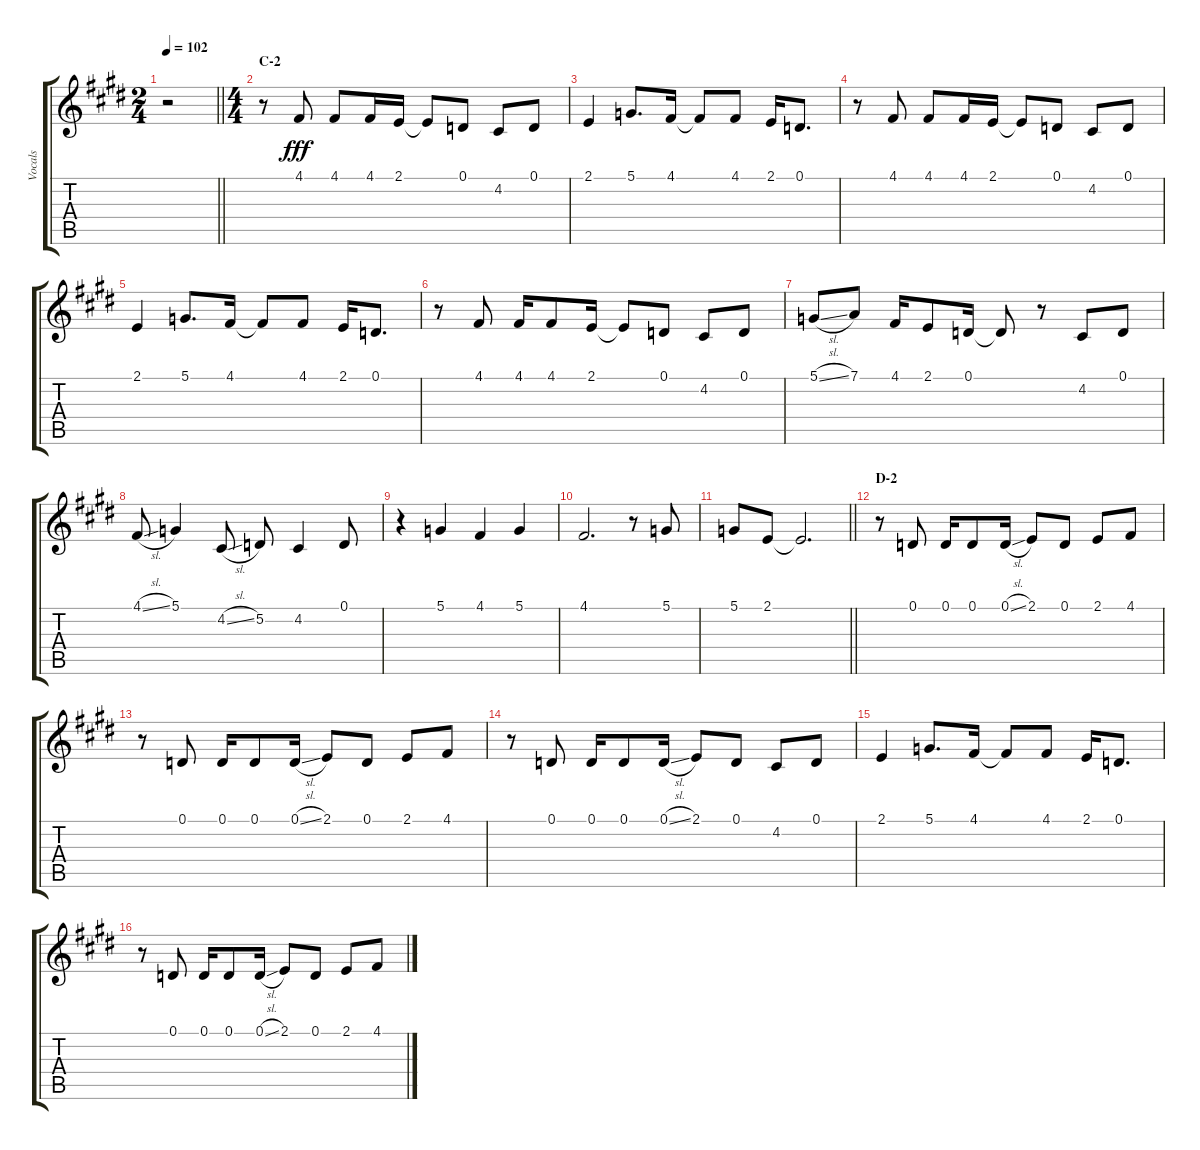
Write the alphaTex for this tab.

\track ("Vocals" "Vocals") {instrument voiceoohs}
\staff {score tabs}
\tuning (D4 A3 F3 C3 G2 D2) {hide}
\ts (2 4)
\tempo 102
\clef g2
\barLineRight lightlight
\ks e
r.2{dy fff} |
\ts (4 4)
\section ("" "C-2")
r.8 4.1.8 4.1.8 4.1.16 2.1.16 2.1{t}.8 0.1.8 4.2.8 0.1.8 |
2.1.4 5.1.8{d} 4.1.16 4.1{t}.8 4.1.8 2.1.16 0.1.8{d} |
r.8 4.1.8 4.1.8 4.1.16 2.1.16 2.1{t}.8 0.1.8 4.2.8 0.1.8 |
2.1.4 5.1.8{d} 4.1.16 4.1{t}.8 4.1.8 2.1.16 0.1.8{d} |
r.8 4.1.8 4.1.16 4.1.8 2.1.16 2.1{t}.8 0.1.8 4.2.8 0.1.8 |
5.1{sl}.8 7.1.8 4.1.16 2.1.8 0.1.16 0.1{t}.8 r.8 4.2.8 0.1.8 |
4.1{sl}.8 5.1.4 4.2{sl}.8 5.2.8 4.2.4 0.1.8 |
r.4 5.1.4 4.1.4 5.1.4 |
4.1.2{d} r.8 5.1.8 |
\barLineRight lightlight
5.1.8 2.1.8 2.1{t}.2{d} |
\section ("" "D-2")
r.8 0.1.8 0.1.16 0.1.8 0.1{sl}.16 2.1.8 0.1.8 2.1.8 4.1.8 |
r.8 0.1.8 0.1.16 0.1.8 0.1{sl}.16 2.1.8 0.1.8 2.1.8 4.1.8 |
r.8 0.1.8 0.1.16 0.1.8 0.1{sl}.16 2.1.8 0.1.8 4.2.8 0.1.8 |
2.1.4 5.1.8{d} 4.1.16 4.1{t}.8 4.1.8 2.1.16 0.1.8{d} |
r.8 0.1.8 0.1.16 0.1.8 0.1{sl}.16 2.1.8 0.1.8 2.1.8 4.1.8
